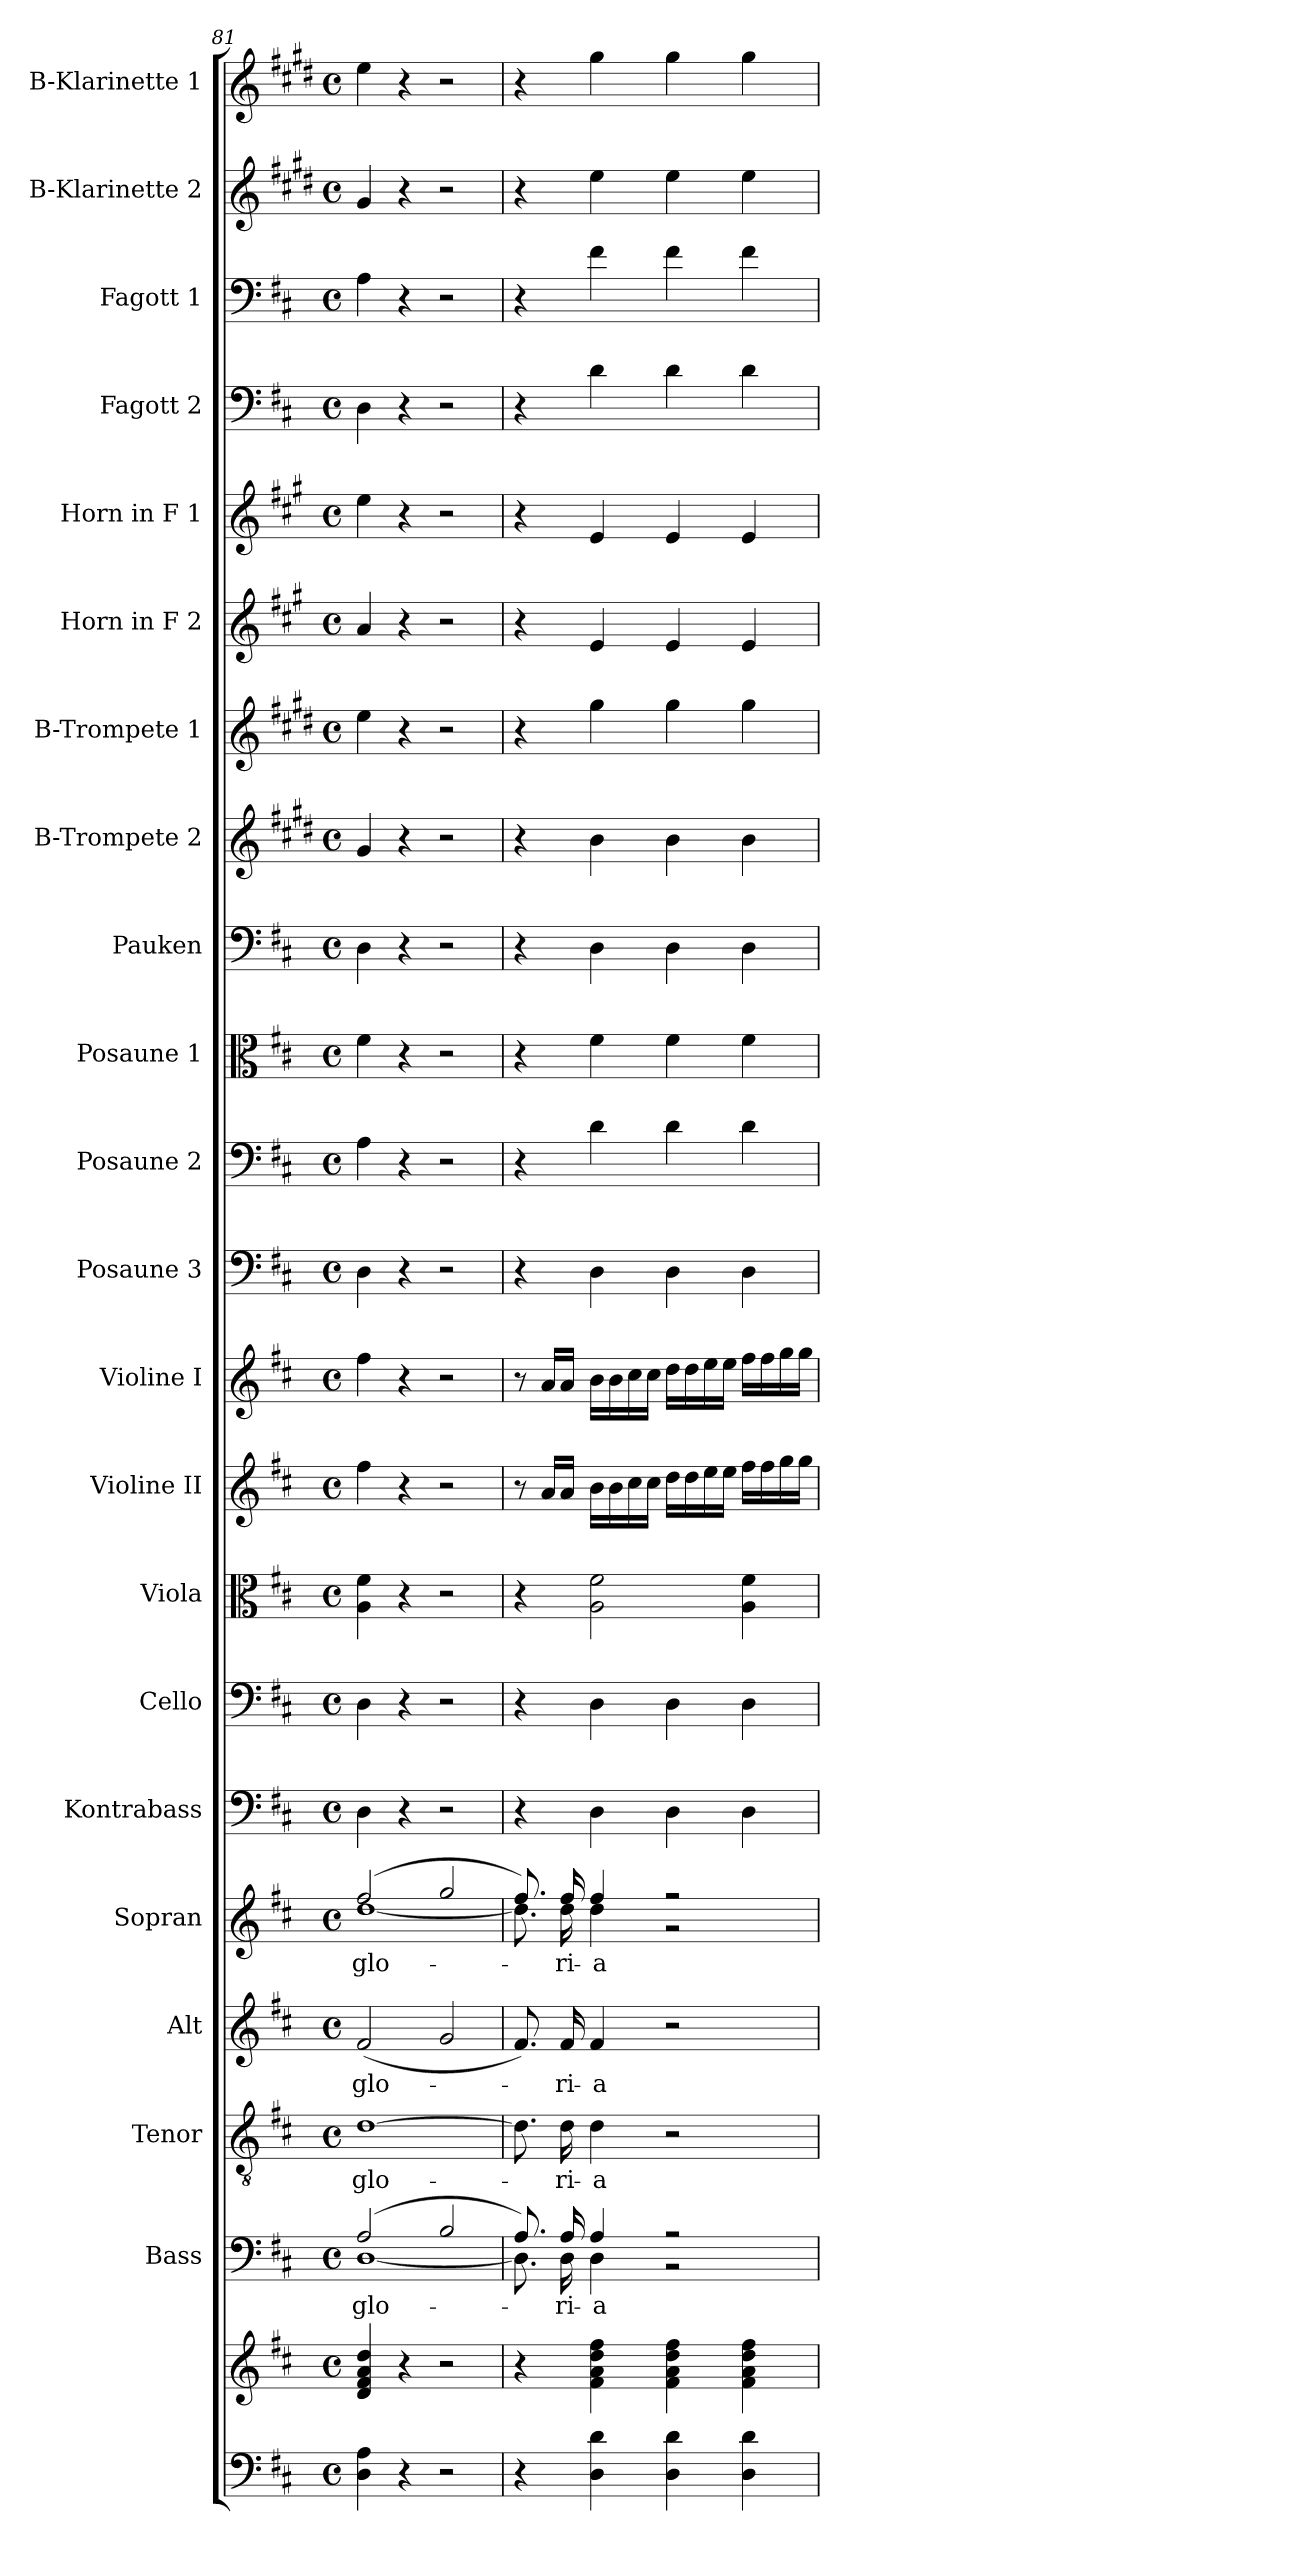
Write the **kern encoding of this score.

**kern	**kern	**kern	**text	**kern	**text	**kern	**text	**kern	**text	**kern	**kern	**kern	**kern	**kern	**kern	**kern	**kern	**kern	**kern	**kern	**kern	**kern	**kern	**kern	**kern	**kern
*part22	*part22	*part21	*part21	*part20	*part20	*part19	*part19	*part18	*part18	*part17	*part16	*part15	*part14	*part13	*part12	*part11	*part10	*part9	*part8	*part7	*part6	*part5	*part4	*part3	*part2	*part1
*staff23	*staff22	*staff21	*staff21	*staff20	*staff20	*staff19	*staff19	*staff18	*staff18	*staff17	*staff16	*staff15	*staff14	*staff13	*staff12	*staff11	*staff10	*staff9	*staff8	*staff7	*staff6	*staff5	*staff4	*staff3	*staff2	*staff1
*	*	*I"Bass	*	*I"Tenor	*	*I"Alt	*	*I"Sopran	*	*I"Kontrabass	*I"Cello	*I"Viola	*I"Violine II	*I"Violine I	*I"Posaune 3	*I"Posaune 2	*I"Posaune 1	*I"Pauken	*I"B-Trompete 2	*I"B-Trompete 1	*I"Horn in F 2	*I"Horn in F 1	*I"Fagott 2	*I"Fagott 1	*I"B-Klarinette 2	*I"B-Klarinette 1
*	*	*I'B.	*	*I'T.	*	*I'A.	*	*I'S.	*	*I'Kb.	*	*I'Vla.	*I'Vl. II	*I'Vl. I	*I'Pos. 3	*I'Pos. 2	*I'Pos. 1	*I'Pk.	*I'B Trp. 2	*I'B Trp. 1	*	*	*I'Fg. 2	*I'Fg. 1	*I'B Kl. 2	*I'B Kl. 1
*clefF4	*clefG2	*clefF4	*	*clefGv2	*	*clefG2	*	*clefG2	*	*clefF4	*clefF4	*clefC3	*clefG2	*clefG2	*clefF4	*clefF4	*clefC3	*clefF4	*clefG2	*clefG2	*clefG2	*clefG2	*clefF4	*clefF4	*clefG2	*clefG2
*	*	*	*	*	*	*	*	*	*	*ITrd7c12	*	*	*	*	*	*	*	*	*ITrd1c2	*ITrd1c2	*ITrd4c7	*ITrd4c7	*	*	*ITrd1c2	*ITrd1c2
*k[f#c#]	*k[f#c#]	*k[f#c#]	*	*k[f#c#]	*	*k[f#c#]	*	*k[f#c#]	*	*k[f#c#]	*k[f#c#]	*k[f#c#]	*k[f#c#]	*k[f#c#]	*k[f#c#]	*k[f#c#]	*k[f#c#]	*k[f#c#]	*k[f#c#]	*k[f#c#]	*k[f#c#]	*k[f#c#]	*k[f#c#]	*k[f#c#]	*k[f#c#]	*k[f#c#]
*D:	*D:	*D:	*	*D:	*	*D:	*	*D:	*	*D:	*D:	*D:	*D:	*D:	*D:	*D:	*D:	*D:	*D:	*D:	*D:	*D:	*D:	*D:	*D:	*D:
*M4/4	*M4/4	*M4/4	*	*M4/4	*	*M4/4	*	*M4/4	*	*M4/4	*M4/4	*M4/4	*M4/4	*M4/4	*M4/4	*M4/4	*M4/4	*M4/4	*M4/4	*M4/4	*M4/4	*M4/4	*M4/4	*M4/4	*M4/4	*M4/4
*met(c)	*met(c)	*met(c)	*	*met(c)	*	*met(c)	*	*met(c)	*	*met(c)	*met(c)	*met(c)	*met(c)	*met(c)	*met(c)	*met(c)	*met(c)	*met(c)	*met(c)	*met(c)	*met(c)	*met(c)	*met(c)	*met(c)	*met(c)	*met(c)
=81	=81	=81	=81	=81	=81	=81	=81	=81	=81	=81	=81	=81	=81	=81	=81	=81	=81	=81	=81	=81	=81	=81	=81	=81	=81	=81
!	!	!	!LO:LY:b	!	!LO:LY:b	!	!LO:LY:b	!	!LO:LY:b	!	!	!	!	!	!	!	!	!	!	!	!	!	!	!	!	!
*	*	*^	*	*	*	*	*	*^	*	*	*	*	*	*	*	*	*	*	*	*	*	*	*	*	*	*
4D\ 4A\	4d/ 4f#/ 4a/ 4dd/	(2A/	[<1D	glo-	[1d	glo-	(<2f#/	glo-	(2ff#/	[<1dd	glo-	4DD\	4D\	4A\ 4f#\	4ff#\	4ff#\	4D\	4A\	4f#\	4D\	4f#/	4dd\	4d/	4a\	4D\	4A\	4f#/	4dd\
4r	4r	.	.	.	.	.	.	.	.	.	.	4r	4r	4r	4r	4r	4r	4r	4r	4r	4r	4r	4r	4r	4r	4r	4r	4r
2r	2r	2B/	.	.	.	.	2g/	.	2gg/	.	.	2r	2r	2r	2r	2r	2r	2r	2r	2r	2r	2r	2r	2r	2r	2r	2r	2r
=82	=82	=82	=82	=82	=82	=82	=82	=82	=82	=82	=82	=82	=82	=82	=82	=82	=82	=82	=82	=82	=82	=82	=82	=82	=82	=82	=82	=82
4r	4r	8.A/)	8.D\]	.	8.d\]	.	8.f#/)	.	8.ff#/)	8.dd\]	.	4r	4r	4r	8r	8r	4r	4r	4r	4r	4r	4r	4r	4r	4r	4r	4r	4r
.	.	.	.	.	.	.	.	.	.	.	.	.	.	.	16a/LL	16a/LL	.	.	.	.	.	.	.	.	.	.	.	.
!	!	!	!	!LO:LY:b	!	!LO:LY:b	!	!LO:LY:b	!	!	!LO:LY:b	!	!	!	!	!	!	!	!	!	!	!	!	!	!	!	!	!
.	.	16A/	16D\	-ri-	16d\	-ri-	16f#/	-ri-	16ff#/	16dd\	-ri-	.	.	.	16a/JJ	16a/JJ	.	.	.	.	.	.	.	.	.	.	.	.
!	!	!	!	!LO:LY:b	!	!LO:LY:b	!	!LO:LY:b	!	!	!LO:LY:b	!	!	!	!	!	!	!	!	!	!	!	!	!	!	!	!	!
4D\ 4d\	4f#\ 4a\ 4dd\ 4ff#\	4A/	4D\	-a	4d\	-a	4f#/	-a	4ff#/	4dd\	-a	4DD\	4D\	2A\ 2f#\	16b\LL	16b\LL	4D\	4d\	4f#\	4D\	4a\	4ff#\	4A/	4A/	4d\	4f#\	4dd\	4ff#\
.	.	.	.	.	.	.	.	.	.	.	.	.	.	.	16b\	16b\	.	.	.	.	.	.	.	.	.	.	.	.
.	.	.	.	.	.	.	.	.	.	.	.	.	.	.	16cc#\	16cc#\	.	.	.	.	.	.	.	.	.	.	.	.
.	.	.	.	.	.	.	.	.	.	.	.	.	.	.	16cc#\JJ	16cc#\JJ	.	.	.	.	.	.	.	.	.	.	.	.
4D\ 4d\	4f#\ 4a\ 4dd\ 4ff#\	2r	2r	.	2r	.	2r	.	2r	2r	.	4DD\	4D\	.	16dd\LL	16dd\LL	4D\	4d\	4f#\	4D\	4a\	4ff#\	4A/	4A/	4d\	4f#\	4dd\	4ff#\
.	.	.	.	.	.	.	.	.	.	.	.	.	.	.	16dd\	16dd\	.	.	.	.	.	.	.	.	.	.	.	.
.	.	.	.	.	.	.	.	.	.	.	.	.	.	.	16ee\	16ee\	.	.	.	.	.	.	.	.	.	.	.	.
.	.	.	.	.	.	.	.	.	.	.	.	.	.	.	16ee\JJ	16ee\JJ	.	.	.	.	.	.	.	.	.	.	.	.
4D\ 4d\	4f#\ 4a\ 4dd\ 4ff#\	.	.	.	.	.	.	.	.	.	.	4DD\	4D\	4A\ 4f#\	16ff#\LL	16ff#\LL	4D\	4d\	4f#\	4D\	4a\	4ff#\	4A/	4A/	4d\	4f#\	4dd\	4ff#\
.	.	.	.	.	.	.	.	.	.	.	.	.	.	.	16ff#\	16ff#\	.	.	.	.	.	.	.	.	.	.	.	.
.	.	.	.	.	.	.	.	.	.	.	.	.	.	.	16gg\	16gg\	.	.	.	.	.	.	.	.	.	.	.	.
.	.	.	.	.	.	.	.	.	.	.	.	.	.	.	16gg\JJ	16gg\JJ	.	.	.	.	.	.	.	.	.	.	.	.
*	*	*v	*v	*	*	*	*	*	*v	*v	*	*	*	*	*	*	*	*	*	*	*	*	*	*	*	*	*	*
=	=	=	=	=	=	=	=	=	=	=	=	=	=	=	=	=	=	=	=	=	=	=	=	=	=	=
*-	*-	*-	*-	*-	*-	*-	*-	*-	*-	*-	*-	*-	*-	*-	*-	*-	*-	*-	*-	*-	*-	*-	*-	*-	*-	*-
